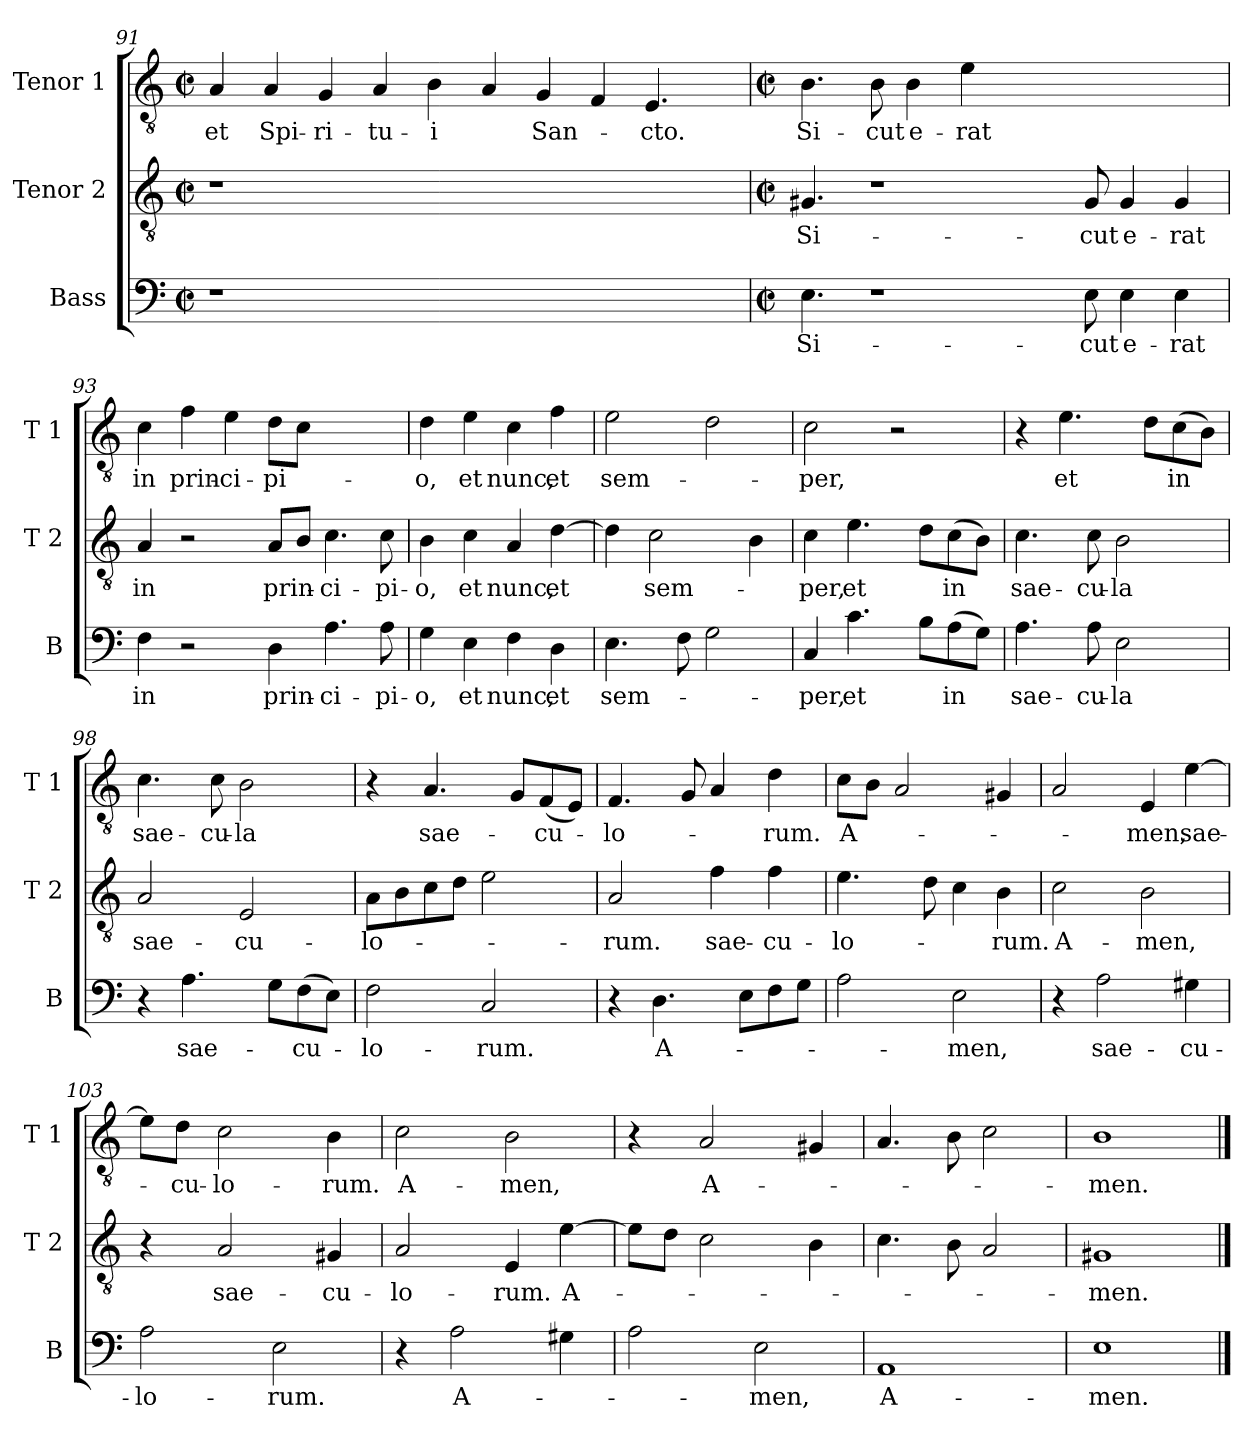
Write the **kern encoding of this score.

**kern	**text	**kern	**text	**kern	**text
*part3	*part3	*part2	*part2	*part1	*part1
*staff3	*staff3	*staff2	*staff2	*staff1	*staff1
*I"Bass	*	*I"Tenor 2	*	*I"Tenor 1	*
*I'B	*	*I'T 2	*	*I'T 1	*
*clefF4	*	*clefGv2	*	*clefGv2	*
*k[]	*	*k[]	*	*k[]	*
*C:	*	*C:	*	*C:	*
*M2/2	*	*M2/2	*	*M2/2	*
*met(c|)	*	*met(c|)	*	*met(c|)	*
=91	=91	=91	=91	=91	=91
1r	.	1r	.	4A	et
.	.	.	.	4A	Spi-
.	.	.	.	4G	-ri-
.	.	.	.	4A	-tu-
1.ryy	.	1.ryy	.	4B	-i
.	.	.	.	4A	.
.	.	.	.	4G	San-
.	.	.	.	4F	.
.	.	.	.	4.E	-cto.
.	.	.	.	8ryy	.
=92	=92	=92	=92	=92	=92
*M2/2	*	*M2/2	*	*M2/2	*
*met(c|)	*	*met(c|)	*	*met(c|)	*
4.E\	Si-	4.G#X/	Si-	4.B\	Si-
1r	.	1r	.	8B\	-cut
.	.	.	.	4B\	e-
.	.	.	.	4e\	-rat
.	.	.	.	1ryy	.
8E\	-cut	8G#/	-cut	.	.
4E\	e-	4G#/	e-	.	.
4E\	-rat	4G#/	-rat	.	.
=93	=93	=93	=93	=93	=93
4F\	in	4A/	in	4c\	in
2r	.	2r	.	4f\	prin-
.	.	.	.	4e\	-ci-
4D\	prin-	8A/L	prin-	8d\L	-pi-
.	.	8B/J	.	8c\J	.
4.A\	-ci-	4.c\	-ci-	2ryy	.
8A\	-pi-	8c\	-pi-	.	.
!!LO:LB:g=z
=94	=94	=94	=94	=94	=94
4G\	-o,	4B\	-o,	4d\	-o,
4E\	et	4c\	et	4e\	et
4F\	nunc,	4A/	nunc,	4c\	nunc,
4D\	et	[4d\	et	4f\	et
=95	=95	=95	=95	=95	=95
4.E\	sem-	4d\]	.	2e\	sem-
.	.	2c\	sem-	.	.
8F\	.	.	.	.	.
2G\	.	.	.	2d\	.
.	.	4B\	.	.	.
=96	=96	=96	=96	=96	=96
4C/	-per,	4c\	-per,	2c\	-per,
4.c\	et	4.e\	et	.	.
.	.	.	.	2r	.
8B\L	.	8d\L	.	.	.
(8A\	in	(8c\	in	.	.
8G\J)	.	8B\J)	.	.	.
=97	=97	=97	=97	=97	=97
4.A\	sae-	4.c\	sae-	4r	.
.	.	.	.	4.e\	et
8A\	-cu-	8c\	-cu-	.	.
2E\	-la	2B\	-la	.	.
.	.	.	.	8d\L	.
.	.	.	.	(8c\	in
.	.	.	.	8B\J)	.
=98	=98	=98	=98	=98	=98
4r	.	2A/	sae-	4.c\	sae-
4.A\	sae-	.	.	.	.
.	.	.	.	8c\	-cu-
.	.	2E/	-cu-	2B\	-la
8G\L	.	.	.	.	.
(8F\	-cu-	.	.	.	.
8E\J)	.	.	.	.	.
=99	=99	=99	=99	=99	=99
2F\	-lo-	8A\L	-lo-	4r	.
.	.	8B\	.	.	.
.	.	8c\	.	4.A/	sae-
.	.	8d\J	.	.	.
2C/	-rum.	2e\	.	.	.
.	.	.	.	8G/L	.
.	.	.	.	(8F/	-cu-
.	.	.	.	8E/J)	.
!!LO:LB:g=z
=100	=100	=100	=100	=100	=100
4r	.	2A/	-rum.	4.F/	-lo-
4.D\	A-	.	.	.	.
.	.	.	.	8G/	.
.	.	4f\	sae-	4A/	.
8E\L	.	.	.	.	.
8F\	.	4f\	-cu-	4d\	-rum.
8G\J	.	.	.	.	.
=101	=101	=101	=101	=101	=101
2A\	.	4.e\	-lo-	8c\L	A-
.	.	.	.	8B\J	.
.	.	.	.	2A/	.
.	.	8d\	.	.	.
2E\	-men,	4c\	.	.	.
.	.	4B\	-rum.	4G#X/	.
=102	=102	=102	=102	=102	=102
4r	.	2c\	A-	2A/	.
2A\	sae-	.	.	.	.
.	.	2B\	-men,	4E/	-men,
4G#X\	-cu-	.	.	[4e\	sae-
=103	=103	=103	=103	=103	=103
2A\	-lo-	4r	.	8e\L]	.
.	.	.	.	8d\J	-cu-
.	.	2A/	sae-	2c\	-lo-
2E\	-rum.	.	.	.	.
.	.	4G#X/	-cu-	4B\	-rum.
=104	=104	=104	=104	=104	=104
4r	.	2A/	-lo-	2c\	A-
2A\	A-	.	.	.	.
.	.	4E/	-rum.	2B\	-men,
4G#X\	.	[4e\	A-	.	.
=105	=105	=105	=105	=105	=105
2A\	.	8e\L]	.	4r	.
.	.	8d\J	.	.	.
.	.	2c\	.	2A/	A-
2E\	-men,	.	.	.	.
.	.	4B\	.	4G#X/	.
=106	=106	=106	=106	=106	=106
1AA	A-	4.c\	.	4.A/	.
.	.	8B\	.	8B\	.
.	.	2A/	.	2c\	.
=107	=107	=107	=107	=107	=107
1E	-men.	1G#X	-men.	1B	-men.
==	==	==	==	==	==
*-	*-	*-	*-	*-	*-
